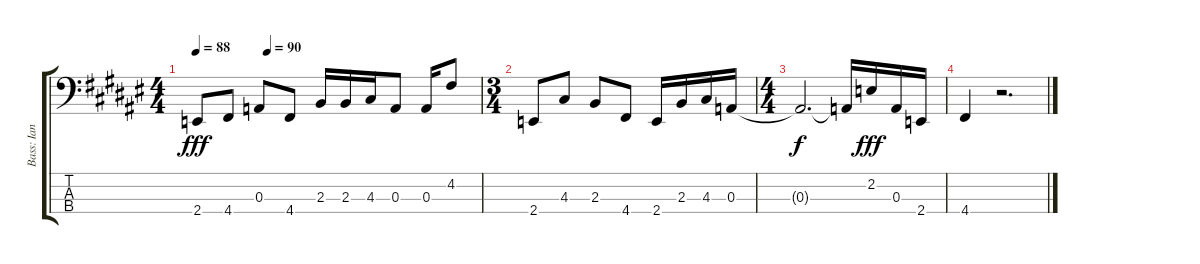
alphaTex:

\track ("Bass: Ian" "Bass: Ian") {instrument electricbassfinger}
\staff {score tabs}
\tuning (G2 D2 A1 D1) {hide}
\ts (4 4)
\tempo 88
\tempo (90 0.25)
\clef f4
\ks f#
2.4.8{dy fff} 4.4.8 0.3.8 4.4.8 2.3.16 2.3.16 4.3.16 0.3.8 0.3.16 4.2.8 |
\ts (3 4)
2.4.8 4.3.8 2.3.8 4.4.8 2.4.16 2.3.16 4.3.16 0.3.16 |
\ts (4 4)
0.3{t}.2{d dy f} 0.3{t}.16 2.2.16{dy fff} 0.3.16 2.4.16 |
4.4.4 r.2{d}
